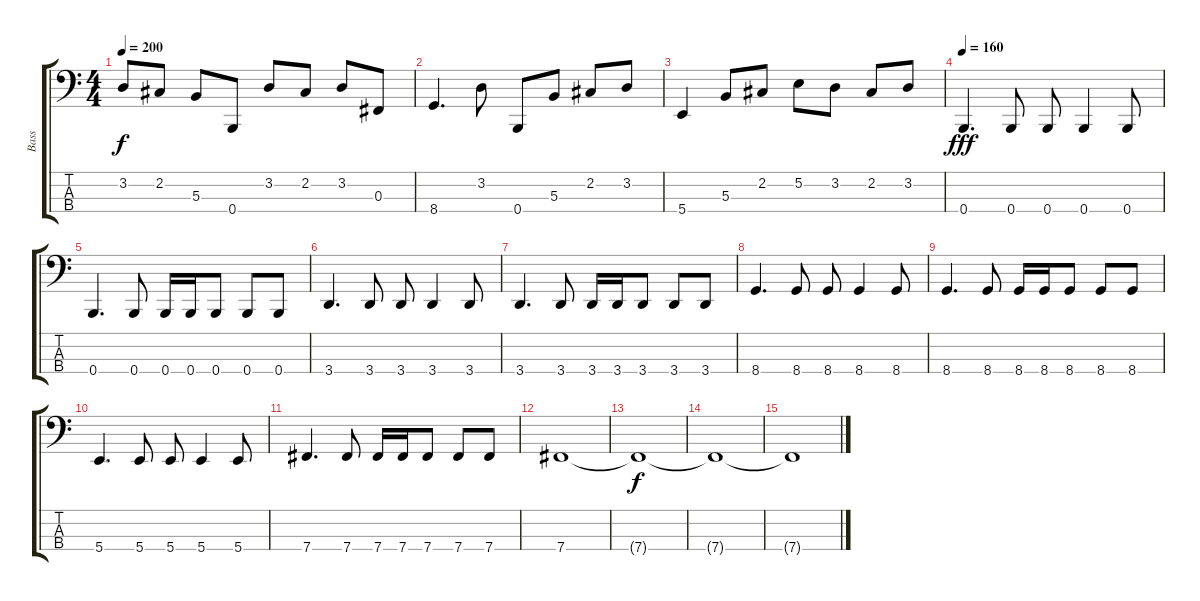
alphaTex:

\track ("Bass" "Bass") {instrument electricbasspick}
\staff {score tabs}
\tuning (E2 B1 Gb1 B0) {hide}
\ts (4 4)
\tempo 200
\clef f4
\ks c
3.2.8{dy f} 2.2.8 5.3.8 0.4.8 3.2.8 2.2.8 3.2.8 0.3.8 |
8.4.4{d} 3.2.8 0.4.8 5.3.8 2.2.8 3.2.8 |
5.4.4 5.3.8 2.2.8 5.2.8 3.2.8 2.2.8 3.2.8 |
\tempo 160
0.4.4{d dy fff} 0.4.8 0.4.8 0.4.4 0.4.8 |
0.4.4{d} 0.4.8 0.4.16 0.4.16 0.4.8 0.4.8 0.4.8 |
3.4.4{d} 3.4.8 3.4.8 3.4.4 3.4.8 |
3.4.4{d} 3.4.8 3.4.16 3.4.16 3.4.8 3.4.8 3.4.8 |
8.4.4{d} 8.4.8 8.4.8 8.4.4 8.4.8 |
8.4.4{d} 8.4.8 8.4.16 8.4.16 8.4.8 8.4.8 8.4.8 |
5.4.4{d} 5.4.8 5.4.8 5.4.4 5.4.8 |
7.4.4{d} 7.4.8 7.4.16 7.4.16 7.4.8 7.4.8 7.4.8 |
7.4.1 |
7.4{t}.1{dy f volume 0} |
7.4{t}.1 |
7.4{t}.1
